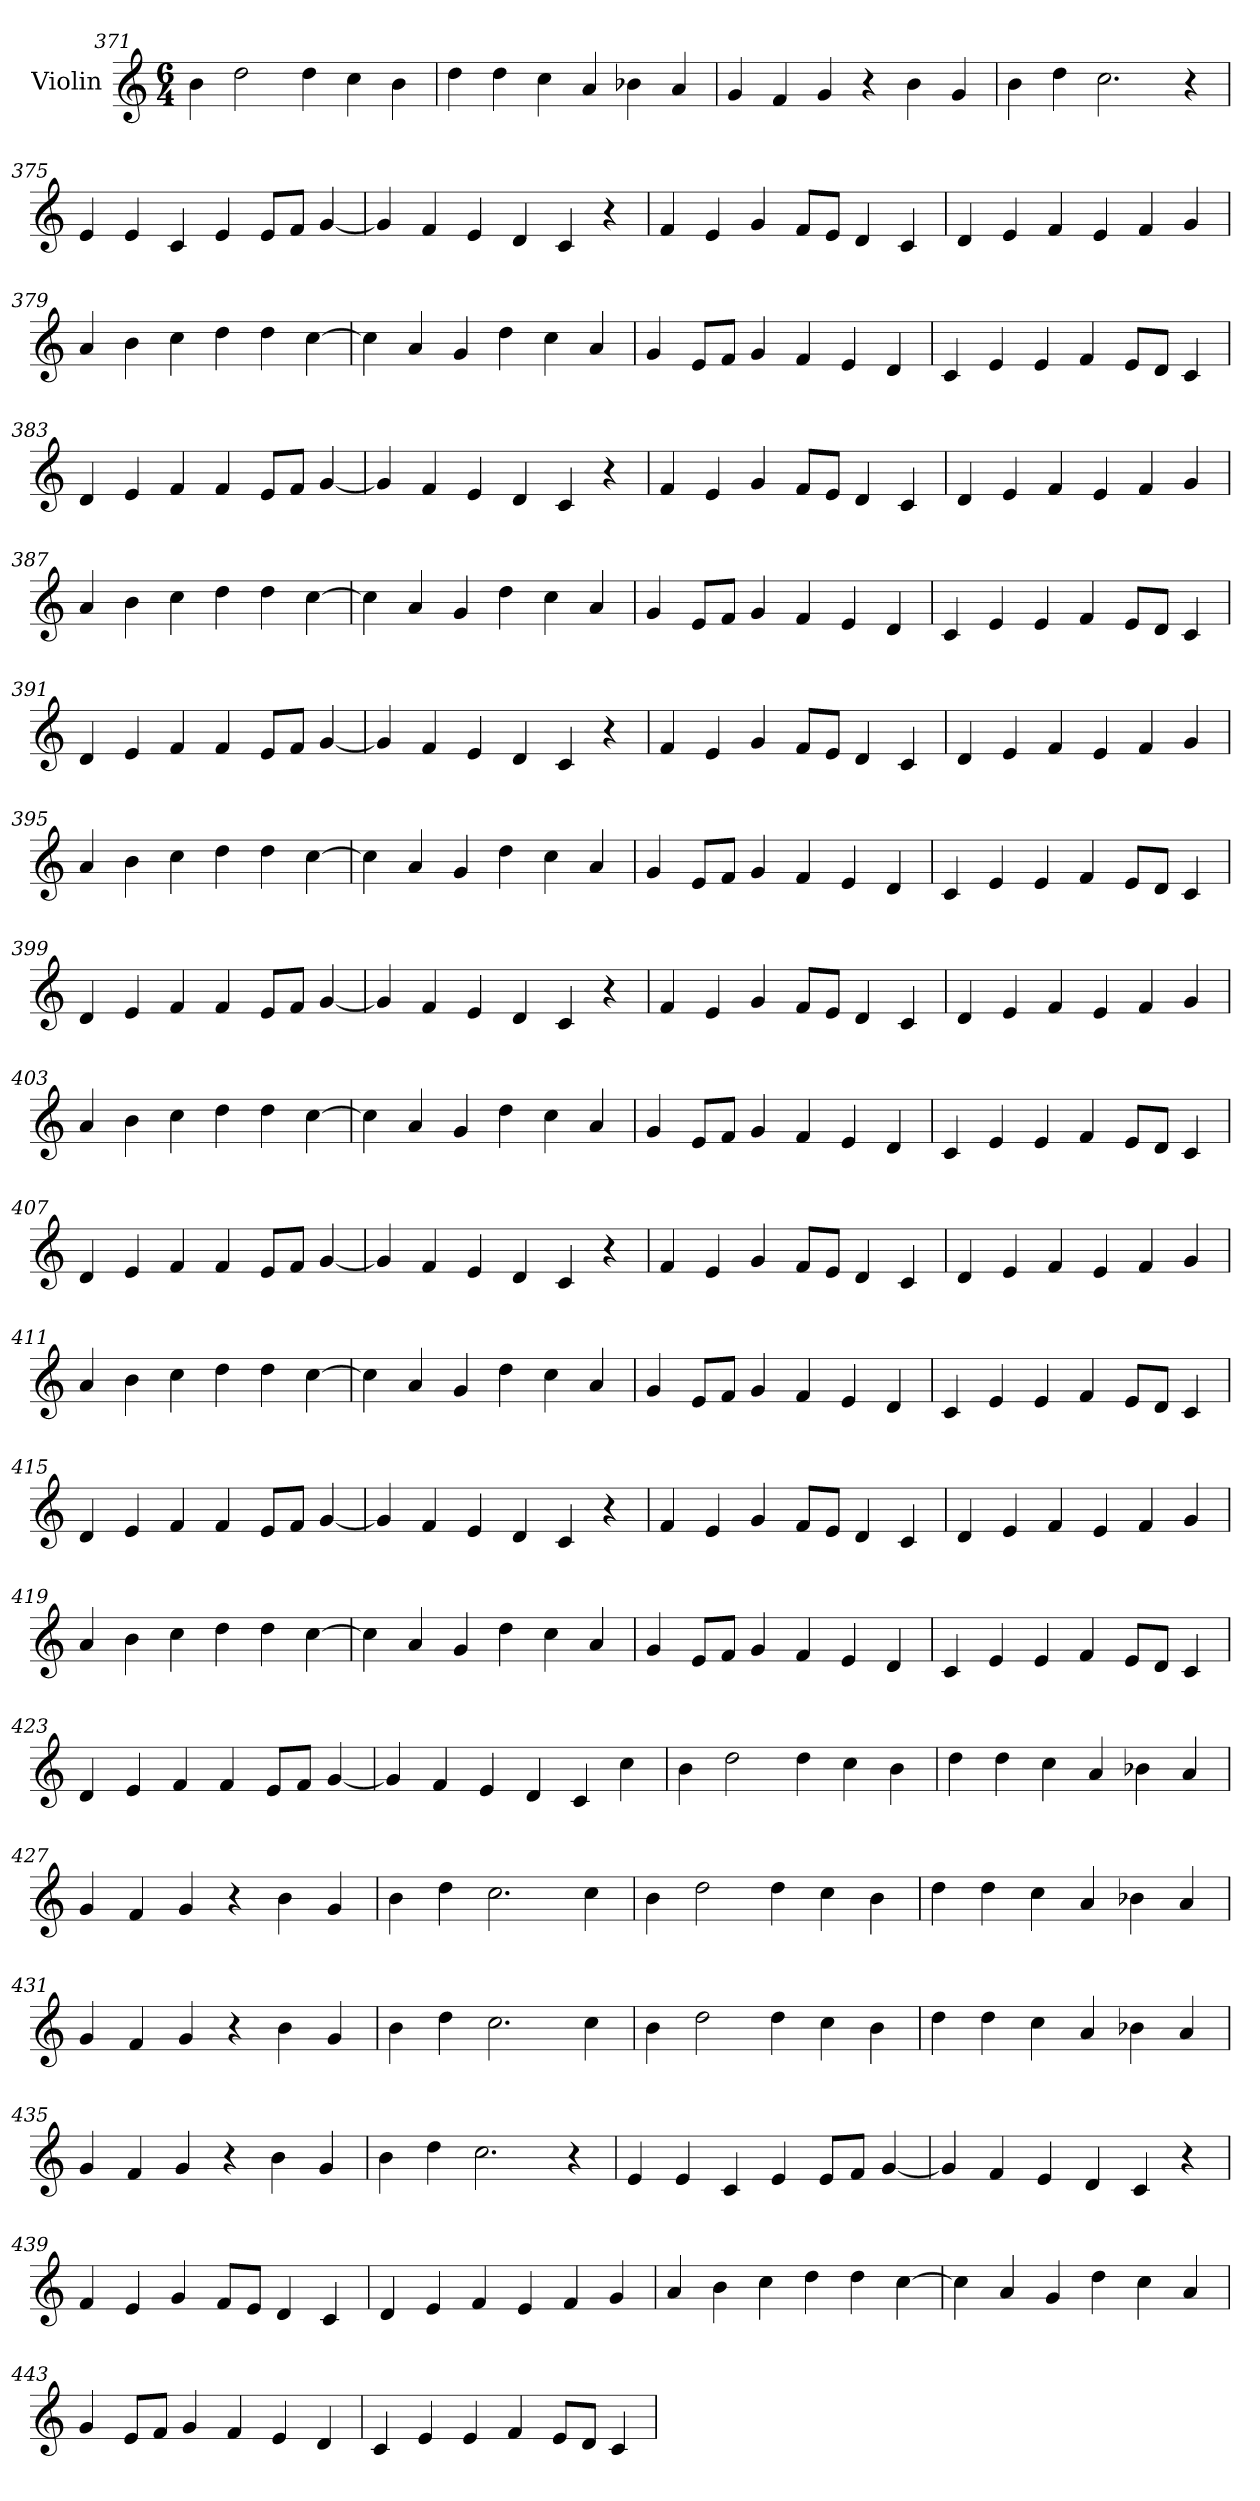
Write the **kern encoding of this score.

**kern
*part1
*staff1
*I"Violin
!!LO:LB:g=z
*clefG2
*k[]
*M6/4
=371
4b\
2dd\
4dd\
4cc\
4b\
=372
4dd\
4dd\
4cc\
4a/
4b-X\
4a/
=373
4g/
4f/
4g/
4r
4b\
4g/
=374
4b\
4dd\
2.cc\
4r
!!LO:LB:g=z
=375
4e/
4e/
4c/
4e/
8e/L
8f/J
[4g/
=376
4g/]
4f/
4e/
4d/
4c/
4r
=377
4f/
4e/
4g/
8f/L
8e/J
4d/
4c/
=378
4d/
4e/
4f/
4e/
4f/
4g/
!!LO:LB:g=z
=379
4a/
4b\
4cc\
4dd\
4dd\
[4cc\
=380
4cc\]
4a/
4g/
4dd\
4cc\
4a/
=381
4g/
8e/L
8f/J
4g/
4f/
4e/
4d/
=382
4c/
4e/
4e/
4f/
8e/L
8d/J
4c/
!!LO:LB:g=z
=383
4d/
4e/
4f/
4f/
8e/L
8f/J
[4g/
=384
4g/]
4f/
4e/
4d/
4c/
4r
=385
4f/
4e/
4g/
8f/L
8e/J
4d/
4c/
=386
4d/
4e/
4f/
4e/
4f/
4g/
!!LO:LB:g=z
=387
4a/
4b\
4cc\
4dd\
4dd\
[4cc\
=388
4cc\]
4a/
4g/
4dd\
4cc\
4a/
=389
4g/
8e/L
8f/J
4g/
4f/
4e/
4d/
=390
4c/
4e/
4e/
4f/
8e/L
8d/J
4c/
!!LO:LB:g=z
=391
4d/
4e/
4f/
4f/
8e/L
8f/J
[4g/
=392
4g/]
4f/
4e/
4d/
4c/
4r
=393
4f/
4e/
4g/
8f/L
8e/J
4d/
4c/
=394
4d/
4e/
4f/
4e/
4f/
4g/
!!LO:LB:g=z
=395
4a/
4b\
4cc\
4dd\
4dd\
[4cc\
=396
4cc\]
4a/
4g/
4dd\
4cc\
4a/
=397
4g/
8e/L
8f/J
4g/
4f/
4e/
4d/
=398
4c/
4e/
4e/
4f/
8e/L
8d/J
4c/
!!LO:PB:g=z
=399
4d/
4e/
4f/
4f/
8e/L
8f/J
[4g/
=400
4g/]
4f/
4e/
4d/
4c/
4r
=401
4f/
4e/
4g/
8f/L
8e/J
4d/
4c/
=402
4d/
4e/
4f/
4e/
4f/
4g/
!!LO:LB:g=z
=403
4a/
4b\
4cc\
4dd\
4dd\
[4cc\
=404
4cc\]
4a/
4g/
4dd\
4cc\
4a/
=405
4g/
8e/L
8f/J
4g/
4f/
4e/
4d/
=406
4c/
4e/
4e/
4f/
8e/L
8d/J
4c/
!!LO:LB:g=z
=407
4d/
4e/
4f/
4f/
8e/L
8f/J
[4g/
=408
4g/]
4f/
4e/
4d/
4c/
4r
=409
4f/
4e/
4g/
8f/L
8e/J
4d/
4c/
=410
4d/
4e/
4f/
4e/
4f/
4g/
!!LO:LB:g=z
=411
4a/
4b\
4cc\
4dd\
4dd\
[4cc\
=412
4cc\]
4a/
4g/
4dd\
4cc\
4a/
=413
4g/
8e/L
8f/J
4g/
4f/
4e/
4d/
=414
4c/
4e/
4e/
4f/
8e/L
8d/J
4c/
!!LO:LB:g=z
=415
4d/
4e/
4f/
4f/
8e/L
8f/J
[4g/
=416
4g/]
4f/
4e/
4d/
4c/
4r
=417
4f/
4e/
4g/
8f/L
8e/J
4d/
4c/
=418
4d/
4e/
4f/
4e/
4f/
4g/
!!LO:LB:g=z
=419
4a/
4b\
4cc\
4dd\
4dd\
[4cc\
=420
4cc\]
4a/
4g/
4dd\
4cc\
4a/
=421
4g/
8e/L
8f/J
4g/
4f/
4e/
4d/
=422
4c/
4e/
4e/
4f/
8e/L
8d/J
4c/
!!LO:LB:g=z
=423
4d/
4e/
4f/
4f/
8e/L
8f/J
[4g/
=424
4g/]
4f/
4e/
4d/
4c/
4cc\
=425
4b\
2dd\
4dd\
4cc\
4b\
=426
4dd\
4dd\
4cc\
4a/
4b-X\
4a/
!!LO:LB:g=z
=427
4g/
4f/
4g/
4r
4b\
4g/
=428
4b\
4dd\
2.cc\
4cc\
=429
4b\
2dd\
4dd\
4cc\
4b\
=430
4dd\
4dd\
4cc\
4a/
4b-X\
4a/
!!LO:PB:g=z
=431
4g/
4f/
4g/
4r
4b\
4g/
=432
4b\
4dd\
2.cc\
4cc\
=433
4b\
2dd\
4dd\
4cc\
4b\
=434
4dd\
4dd\
4cc\
4a/
4b-X\
4a/
!!LO:LB:g=z
=435
4g/
4f/
4g/
4r
4b\
4g/
=436
4b\
4dd\
2.cc\
4r
=437
4e/
4e/
4c/
4e/
8e/L
8f/J
[4g/
=438
4g/]
4f/
4e/
4d/
4c/
4r
!!LO:LB:g=z
=439
4f/
4e/
4g/
8f/L
8e/J
4d/
4c/
=440
4d/
4e/
4f/
4e/
4f/
4g/
=441
4a/
4b\
4cc\
4dd\
4dd\
[4cc\
=442
4cc\]
4a/
4g/
4dd\
4cc\
4a/
!!LO:LB:g=z
=443
4g/
8e/L
8f/J
4g/
4f/
4e/
4d/
=444
4c/
4e/
4e/
4f/
8e/L
8d/J
4c/
=
*-
